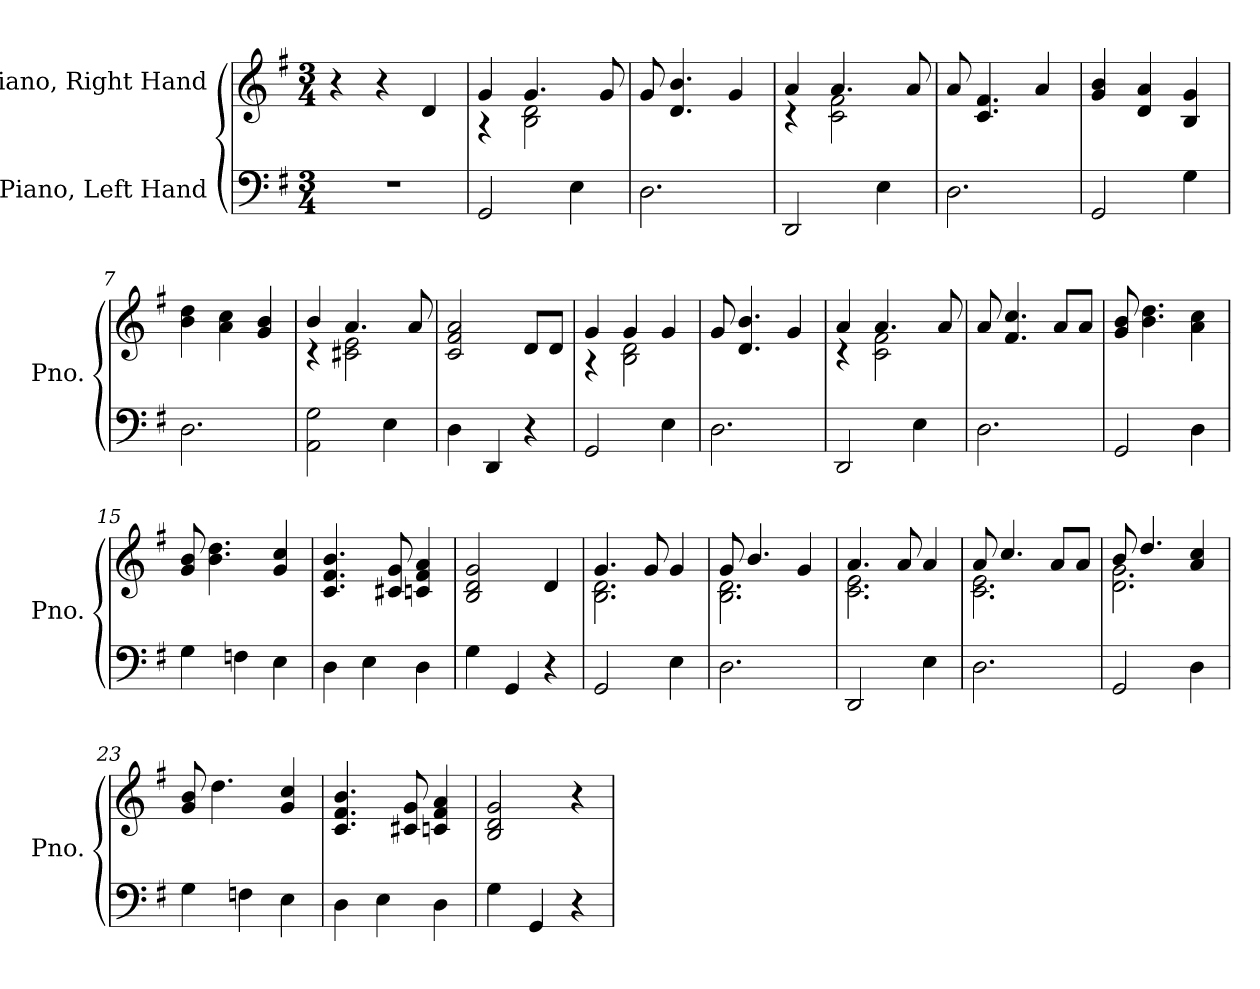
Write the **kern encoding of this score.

**kern	**kern
*part2	*part1
*staff2	*staff1
*I"Piano, Left Hand	*I"Piano, Right Hand
*I'Pno.	*I'Pno.
*clefF4	*clefG2
*k[f#]	*k[f#]
*M3/4	*M3/4
*MM100	*MM100
=1	=1
2.r	4r
.	4r
.	4d/
=2	=2
*	*^
2GG/	4g/	4r
.	4.g/	2B\ 2d\
4E\	.	.
.	8g/	.
*	*v	*v
=3	=3
2.D\	8g/
.	4.d/ 4.b/
.	4g/
=4	=4
*	*^
2DD/	4a/	4r
.	4.a/	2c\ 2f#\
4E\	.	.
.	8a/	.
*	*v	*v
=5	=5
2.D\	8a/
.	4.c/ 4.f#/
.	4a/
=6	=6
2GG/	4g/ 4b/
.	4d/ 4a/
4G\	4B/ 4g/
=7	=7
2.D\	4b\ 4dd\
.	4a\ 4cc\
.	4g/ 4b/
!!LO:LB:g=z
=8	=8
*	*^
2AA\ 2G\	4b/	4r
.	4.a/	2c#X\ 2e\
4E\	.	.
.	8a/	.
*	*v	*v
=9	=9
4D\	2c/ 2f#/ 2a/
4DD/	.
4r	8d/L
.	8d/J
=10	=10
*	*^
2GG/	4g/	4r
.	4g/	2B\ 2d\
4E\	4g/	.
*	*v	*v
=11	=11
2.D\	8g/
.	4.d/ 4.b/
.	4g/
=12	=12
*	*^
2DD/	4a/	4r
.	4.a/	2c\ 2f#\
4E\	.	.
.	8a/	.
*	*v	*v
=13	=13
2.D\	8a/
.	4.f#/ 4.cc/
.	8a/L
.	8a/J
=14	=14
2GG/	8g/ 8b/
.	4.b\ 4.dd\
4D\	4a\ 4cc\
=15	=15
4G\	8g/ 8b/
.	4.b\ 4.dd\
4Fn\	.
4E\	4g/ 4cc/
!!LO:LB:g=z
=16	=16
4D\	4.c/ 4.f#/ 4.b/
4E\	.
.	8c#X/ 8g/
4D\	4cn/ 4f#/ 4a/
=17	=17
4G\	2B/ 2d/ 2g/
4GG/	.
4r	4d/
=18	=18
*	*^
2GG/	4.g/	2.B\ 2.d\
.	8g/	.
4E\	4g/	.
=19	=19	=19
2.D\	8g/	2.B\ 2.d\
.	4.b/	.
.	4g/	.
=20	=20	=20
2DD/	4.a/	2.c\ 2.e\
.	8a/	.
4E\	4a/	.
=21	=21	=21
2.D\	8a/	2.c\ 2.e\
.	4.cc/	.
.	8a/L	.
.	8a/J	.
=22	=22	=22
2GG/	8b/	2.d\ 2.g\
.	4.dd/	.
4D\	4a/ 4cc/	.
*	*v	*v
=23	=23
4G\	8g/ 8b/
.	4.dd\
4Fn\	.
4E\	4g/ 4cc/
!!LO:LB:g=z
=24	=24
4D\	4.c/ 4.f#/ 4.b/
4E\	.
.	8c#X/ 8g/
4D\	4cn/ 4f#/ 4a/
=25	=25
4G\	2B/ 2d/ 2g/
4GG/	.
4r	4r
=	=
*-	*-
